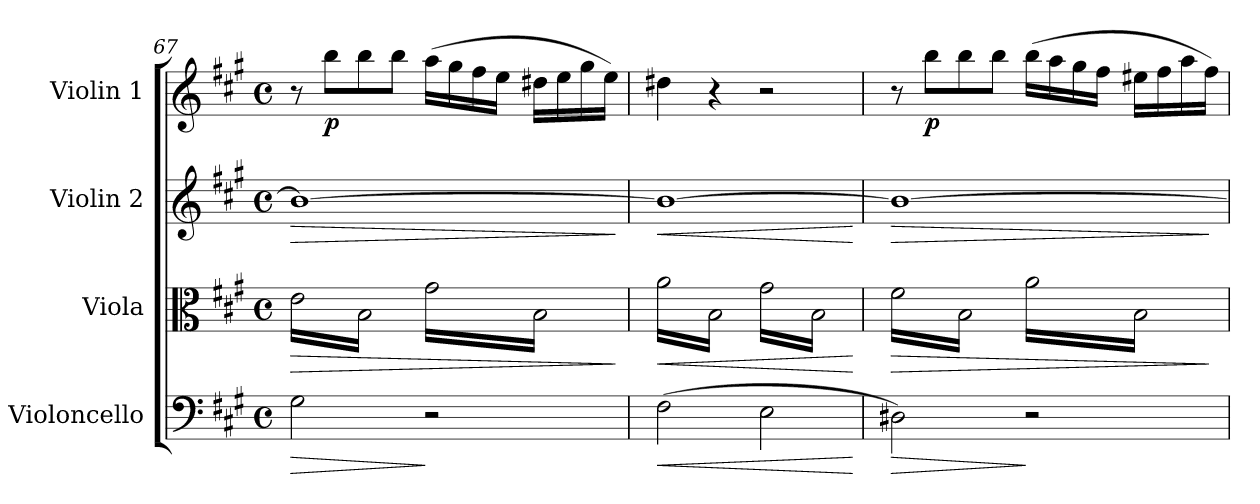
**kern	**dynam	**kern	**dynam	**kern	**dynam	**kern	**dynam
*part4	*part4	*part3	*part3	*part2	*part2	*part1	*part1
*staff4	*staff4	*staff3	*staff3	*staff2	*staff2	*staff1	*staff1
*I"Violoncello	*	*I"Viola	*	*I"Violin 2	*	*I"Violin 1	*
*I'Vc	*	*I'Vla	*	*I'Vln	*	*I'Vln	*
*clefF4	*	*clefC3	*	*clefG2	*	*clefG2	*
*k[f#c#g#]	*	*k[f#c#g#]	*	*k[f#c#g#]	*	*k[f#c#g#]	*
*M4/4	*	*M4/4	*	*M4/4	*	*M4/4	*
*met(c)	*	*met(c)	*	*met(c)	*	*met(c)	*
=67	=67	=67	=67	=67	=67	=67	=67
!	!LO:HP:b	!	!LO:HP:b	!	!LO:HP:b	!	!
*	*	*tremolo	*	*	*	*	*
2G#\	>	(16e\LL	>	1b_	>	8r	.
.	.	16B\)	.	.	.	.	.
!	!	!	!	!	!	!	!LO:DY:b
.	.	16e\	.	.	.	8bb\L	p
.	.	16B\)	.	.	.	.	.
.	.	16e\	.	.	.	8bb\	.
.	.	16B\)	.	.	.	.	.
.	.	16e\	.	.	.	8bb\J	.
.	.	16B\)JJ	.	.	.	.	.
2r	]	(16g#\LL	.	.	.	(16aa\LL	.
.	.	16B\)	.	.	.	16gg#\	.
.	.	16g#\	.	.	.	16ff#\	.
.	.	16B\)	.	.	.	16ee\JJ	.
.	.	16g#\	.	.	.	16dd#X\LL	.
.	.	16B\)	.	.	.	16ee\	.
.	.	16g#\	.	.	.	16gg#\	.
.	.	16B\)JJ	.	.	.	16ee\JJ)	.
.	.	.	]	.	]	.	.
!!LO:LB:g=z
=68	=68	=68	=68	=68	=68	=68	=68
!	!LO:HP:b	!	!LO:HP:b	!	!LO:HP:b	!	!
(2F#\	<	(16a\LL	<	1b_	<	4dd#X\	.
.	.	16B\)	.	.	.	.	.
.	.	16a\	.	.	.	.	.
.	.	16B\)	.	.	.	.	.
.	.	16a\	.	.	.	4r	.
.	.	16B\)	.	.	.	.	.
.	.	16a\	.	.	.	.	.
.	.	16B\)JJ	.	.	.	.	.
2E\	.	(16g#\LL	.	.	.	2r	.
.	.	16B\)	.	.	.	.	.
.	.	16g#\	.	.	.	.	.
.	.	16B\)	.	.	.	.	.
.	.	16g#\	.	.	.	.	.
.	.	16B\)	.	.	.	.	.
.	.	16g#\	.	.	.	.	.
.	.	16B\)JJ	.	.	.	.	.
.	[	.	[	.	[	.	.
!!LO:LB:g=z
=69	=69	=69	=69	=69	=69	=69	=69
!	!LO:HP:b	!	!LO:HP:b	!	!LO:HP:b	!	!
2D#X\)	>	(16f#\LL	>	1b_	>	8r	.
.	.	16B\)	.	.	.	.	.
!	!	!	!	!	!	!	!LO:DY:b
.	.	16f#\	.	.	.	8bb\L	p
.	.	16B\)	.	.	.	.	.
.	.	16f#\	.	.	.	8bb\	.
.	.	16B\)	.	.	.	.	.
.	.	16f#\	.	.	.	8bb\J	.
.	.	16B\)JJ	.	.	.	.	.
2r	]	(16a\LL	.	.	.	(16bb\LL	.
.	.	16B\)	.	.	.	16aa\	.
.	.	16a\	.	.	.	16gg#\	.
.	.	16B\)	.	.	.	16ff#\JJ	.
.	.	16a\	.	.	.	16ee#X\LL	.
.	.	16B\)	.	.	.	16ff#\	.
.	.	16a\	.	.	.	16aa\	.
.	.	16B\)JJ	.	.	.	16ff#\JJ)	.
*	*	*Xtremolo	*	*	*	*	*
.	.	.	]	.	]	.	.
.	.	.	.	.	.	.	.
.	.	.	.	.	.	.	.
.	.	.	.	.	.	.	.
=	=	=	=	=	=	=	=
*-	*-	*-	*-	*-	*-	*-	*-
